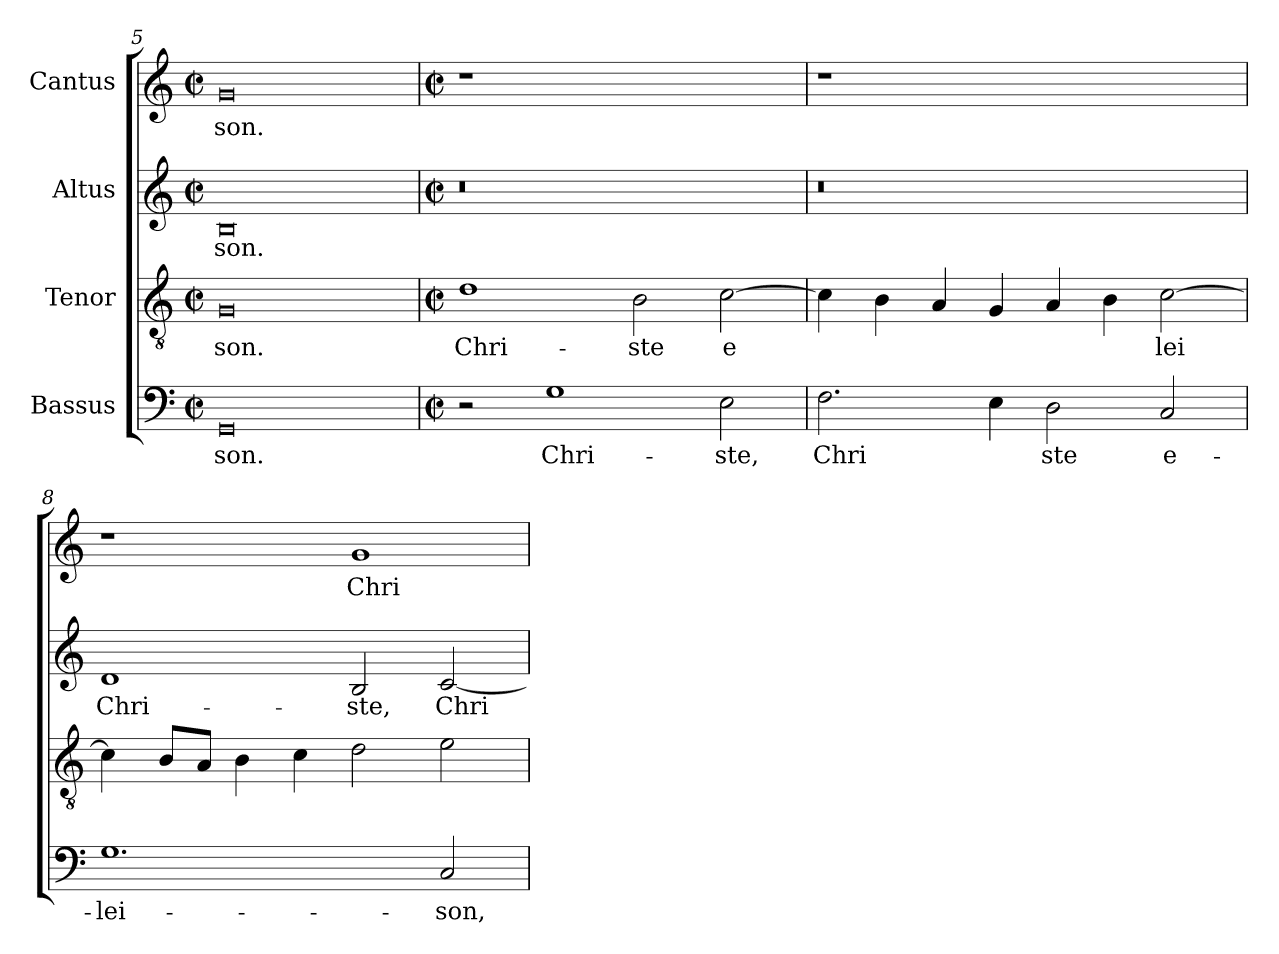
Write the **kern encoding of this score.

**kern	**text	**kern	**text	**kern	**text	**kern	**text
*part4	*part4	*part3	*part3	*part2	*part2	*part1	*part1
*staff4	*staff4	*staff3	*staff3	*staff2	*staff2	*staff1	*staff1
*I"Bassus	*	*I"Tenor	*	*I"Altus	*	*I"Cantus	*
*clefF4	*	*clefGv2	*	*clefG2	*	*clefG2	*
*k[]	*	*k[]	*	*k[]	*	*k[]	*
*C:	*	*C:	*	*C:	*	*C:	*
*M2/2	*	*M2/2	*	*M2/2	*	*M2/2	*
*met(c|)	*	*met(c|)	*	*met(c|)	*	*met(c|)	*
=5	=5	=5	=5	=5	=5	=5	=5
!	!LO:LY:b:cj	!	!LO:LY:b	!	!LO:LY:b:cj	!	!LO:LY:b:cj
0GG	-son.	0G	-son.	0B	-son.	0g	-son.
!!LO:LB:g=z
=6	=6	=6	=6	=6	=6	=6	=6
*M2/2	*	*M2/2	*	*M2/2	*	*M2/2	*
*met(c|)	*	*met(c|)	*	*met(c|)	*	*met(c|)	*
!	!	!	!LO:LY:b	!	!	!	!
2r	.	1d	Chri-	0r	.	1r	.
!	!LO:LY:b:cj	!	!	!	!	!	!
1G	Chri-	.	.	.	.	.	.
!	!	!	!LO:LY:b	!	!	!	!
.	.	2B\	-ste	.	.	1ryy	.
!	!LO:LY:b:cj	!	!LO:LY:b	!	!	!	!
2E\	-ste,	[>2c\	e-	.	.	.	.
=7	=7	=7	=7	=7	=7	=7	=7
!	!LO:LY:b:cj	!	!LO:LY:b	!	!	!	!
2.F\	Chri-	4c\]	--	0r	.	1r	.
!	!	!	!LO:LY:b	!	!	!	!
.	.	4B\	--	.	.	.	.
!	!	!	!LO:LY:b	!	!	!	!
.	.	4A/	--	.	.	.	.
!	!LO:LY:b:cj	!	!LO:LY:b	!	!	!	!
4E\	--	4G/	--	.	.	.	.
!	!LO:LY:b:cj	!	!LO:LY:b	!	!	!	!
2D\	-ste	4A/	--	.	.	1ryy	.
!	!	!	!LO:LY:b	!	!	!	!
.	.	4B\	--	.	.	.	.
!	!LO:LY:b:cj	!	!LO:LY:b	!	!	!	!
2C/	e-	[>2c\	-lei-	.	.	.	.
=8	=8	=8	=8	=8	=8	=8	=8
!	!LO:LY:b:cj	!	!LO:LY:b	!	!LO:LY:b:cj	!	!
1.G	-lei-	4c\]	--	1d	Chri-	1r	.
!	!	!	!LO:LY:b	!	!	!	!
.	.	8B/L	--	.	.	.	.
!	!	!	!LO:LY:b	!	!	!	!
.	.	8A/J	--	.	.	.	.
!	!	!	!LO:LY:b	!	!	!	!
.	.	4B\	--	.	.	.	.
!	!	!	!LO:LY:b	!	!	!	!
.	.	4c\	--	.	.	.	.
!	!	!	!LO:LY:b	!	!LO:LY:b:cj	!	!LO:LY:b:cj
.	.	2d\	--	2B/	-ste,	1g	Chri-
!	!LO:LY:b:cj	!	!LO:LY:b	!	!LO:LY:b:cj	!	!
2C/	-son,	2e\	--	[<2c/	Chri-	.	.
=	=	=	=	=	=	=	=
*-	*-	*-	*-	*-	*-	*-	*-
